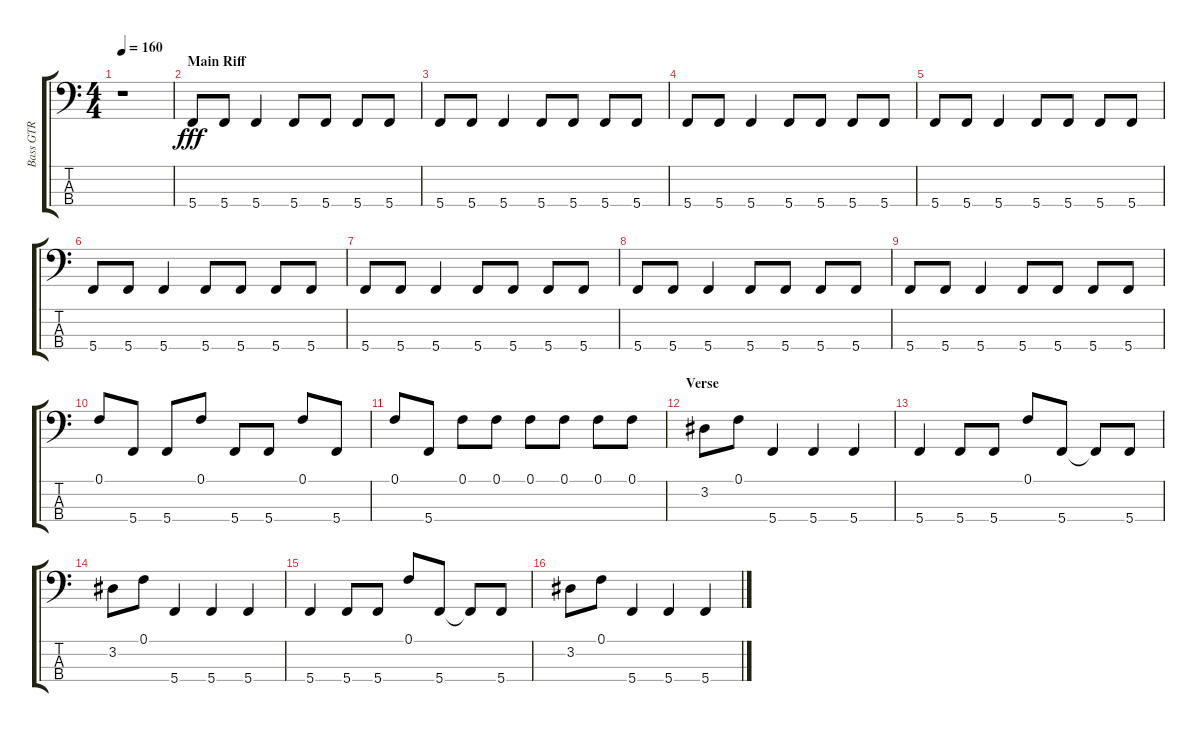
\track ("Bass GTR" "Bass GTR") {instrument electricbassfinger}
\staff {score tabs}
\tuning (F2 C2 G1 C1) {hide}
\ts (4 4)
\tempo 160
\clef f4
\ks aminor
r.1{dy fff} |
\section ("" "Main Riff")
5.4.8 5.4.8 5.4.4 5.4.8 5.4.8 5.4.8 5.4.8 |
5.4.8 5.4.8 5.4.4 5.4.8 5.4.8 5.4.8 5.4.8 |
5.4.8 5.4.8 5.4.4 5.4.8 5.4.8 5.4.8 5.4.8 |
5.4.8 5.4.8 5.4.4 5.4.8 5.4.8 5.4.8 5.4.8 |
5.4.8 5.4.8 5.4.4 5.4.8 5.4.8 5.4.8 5.4.8 |
5.4.8 5.4.8 5.4.4 5.4.8 5.4.8 5.4.8 5.4.8 |
5.4.8 5.4.8 5.4.4 5.4.8 5.4.8 5.4.8 5.4.8 |
5.4.8 5.4.8 5.4.4 5.4.8 5.4.8 5.4.8 5.4.8 |
0.1.8 5.4.8 5.4.8 0.1.8 5.4.8 5.4.8 0.1.8 5.4.8 |
0.1.8 5.4.8 0.1.8 0.1.8 0.1.8 0.1.8 0.1.8 0.1.8 |
\section ("" "Verse")
3.2.8 0.1.8 5.4.4 5.4.4 5.4.4 |
5.4.4 5.4.8 5.4.8 0.1.8 5.4.8 5.4{t}.8 5.4.8 |
3.2.8 0.1.8 5.4.4 5.4.4 5.4.4 |
5.4.4 5.4.8 5.4.8 0.1.8 5.4.8 5.4{t}.8 5.4.8 |
3.2.8 0.1.8 5.4.4 5.4.4 5.4.4
